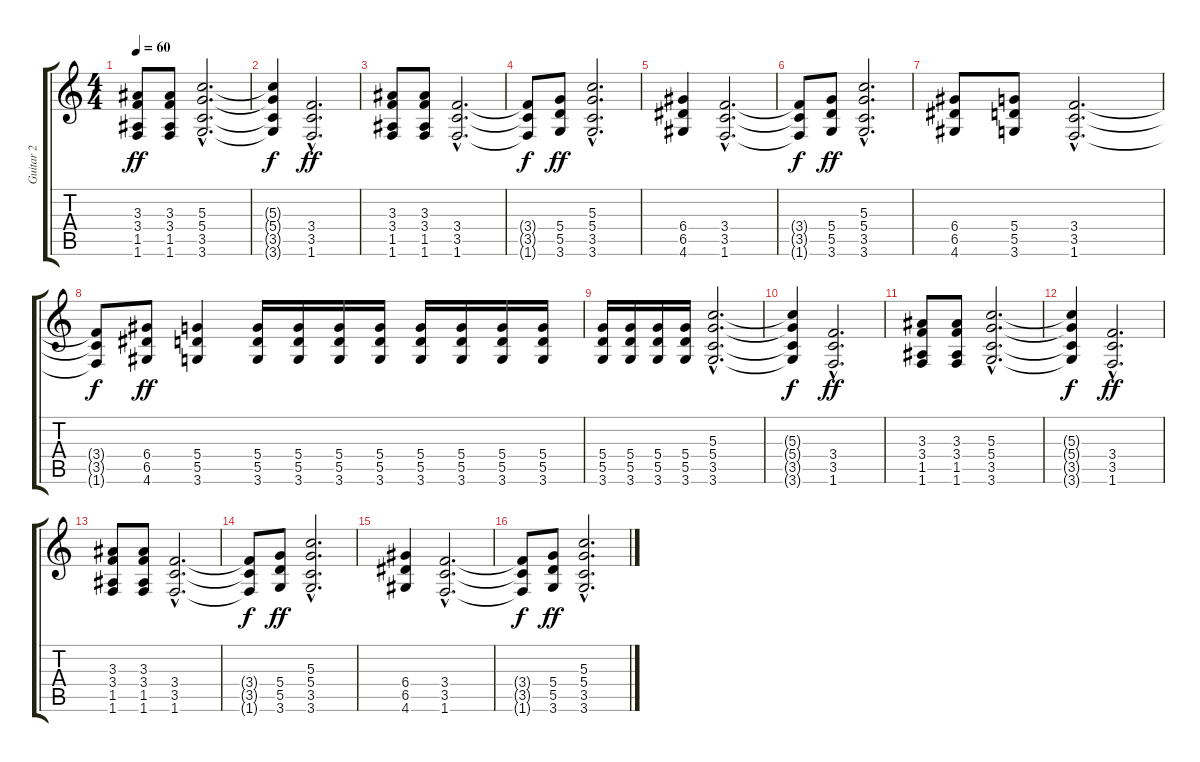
\track ("Guitar 2" "Guitar 2") {instrument distortionguitar}
\staff {score tabs}
\tuning (E4 B3 G3 D3 A2 E2) {hide}
\ts (4 4)
\tempo 60
\clef g2
\ks c
(3.3 3.4 1.5 1.6).8{dy ff} (3.3 3.4 1.5 1.6).8 (5.3{hac} 5.4{hac} 3.5{hac} 3.6{hac}).2{d} |
(5.3{t} 5.4{t} 3.5{t} 3.6{t}).4{dy f} (3.4{hac} 3.5{hac} 1.6{hac}).2{d dy ff} |
(3.3 3.4 1.5 1.6).8 (3.3 3.4 1.5 1.6).8 (3.4{hac} 3.5{hac} 1.6{hac}).2{d} |
(3.4{t} 3.5{t} 1.6{t}).8{dy f} (5.4 5.5 3.6).8{dy ff} (5.3{hac} 5.4{hac} 3.5{hac} 3.6{hac}).2{d} |
(6.4 6.5 4.6).4 (3.4{hac} 3.5{hac} 1.6{hac}).2{d} |
(3.4{t} 3.5{t} 1.6{t}).8{dy f} (5.4 5.5 3.6).8{dy ff} (5.3{hac} 5.4{hac} 3.5{hac} 3.6{hac}).2{d} |
(6.4 6.5 4.6).8 (5.4 5.5 3.6).8 (3.4{hac} 3.5{hac} 1.6{hac}).2{d} |
(3.4{t} 3.5{t} 1.6{t}).8{dy f} (6.4 6.5 4.6).8{dy ff} (5.4 5.5 3.6).4 (5.4 5.5 3.6).16 (5.4 5.5 3.6).16 (5.4 5.5 3.6).16 (5.4 5.5 3.6).16 (5.4 5.5 3.6).16 (5.4 5.5 3.6).16 (5.4 5.5 3.6).16 (5.4 5.5 3.6).16 |
(5.4 5.5 3.6).16 (5.4 5.5 3.6).16 (5.4 5.5 3.6).16 (5.4 5.5 3.6).16 (5.3{hac} 5.4{hac} 3.5{hac} 3.6{hac}).2{d} |
(5.3{t} 5.4{t} 3.5{t} 3.6{t}).4{dy f} (3.4{hac} 3.5{hac} 1.6{hac}).2{d dy ff} |
(3.3 3.4 1.5 1.6).8 (3.3 3.4 1.5 1.6).8 (5.3{hac} 5.4{hac} 3.5{hac} 3.6{hac}).2{d} |
(5.3{t} 5.4{t} 3.5{t} 3.6{t}).4{dy f} (3.4{hac} 3.5{hac} 1.6{hac}).2{d dy ff} |
(3.3 3.4 1.5 1.6).8 (3.3 3.4 1.5 1.6).8 (3.4{hac} 3.5{hac} 1.6{hac}).2{d} |
(3.4{t} 3.5{t} 1.6{t}).8{dy f} (5.4 5.5 3.6).8{dy ff} (5.3{hac} 5.4{hac} 3.5{hac} 3.6{hac}).2{d} |
(6.4 6.5 4.6).4 (3.4{hac} 3.5{hac} 1.6{hac}).2{d} |
(3.4{t} 3.5{t} 1.6{t}).8{dy f} (5.4 5.5 3.6).8{dy ff} (5.3{hac} 5.4{hac} 3.5{hac} 3.6{hac}).2{d}
